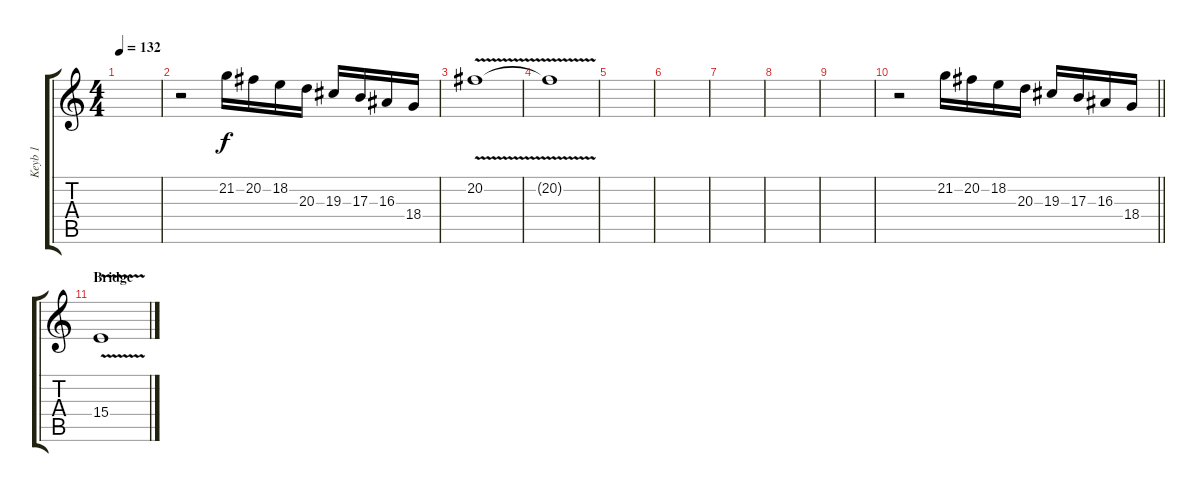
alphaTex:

\track ("Keyb 1" "Keyb 1") {instrument harpsichord}
\staff {score tabs}
\tuning (Eb4 Bb3 Gb3 Db3 Ab2 Eb2) {hide}
\ts (4 4)
\tempo 132
\clef g2
\ks c
|
r.2 21.2.16 20.2.16 18.2.16 20.3.16 19.3.16 17.3.16 16.3.16 18.4.16 |
20.2{v}.1 |
20.2{t}.1 |
|
|
|
|
|
\barLineRight lightlight
r.2 21.2.16 20.2.16 18.2.16 20.3.16 19.3.16 17.3.16 16.3.16 18.4.16 |
\section ("" "Bridge")
15.4{v}.1
